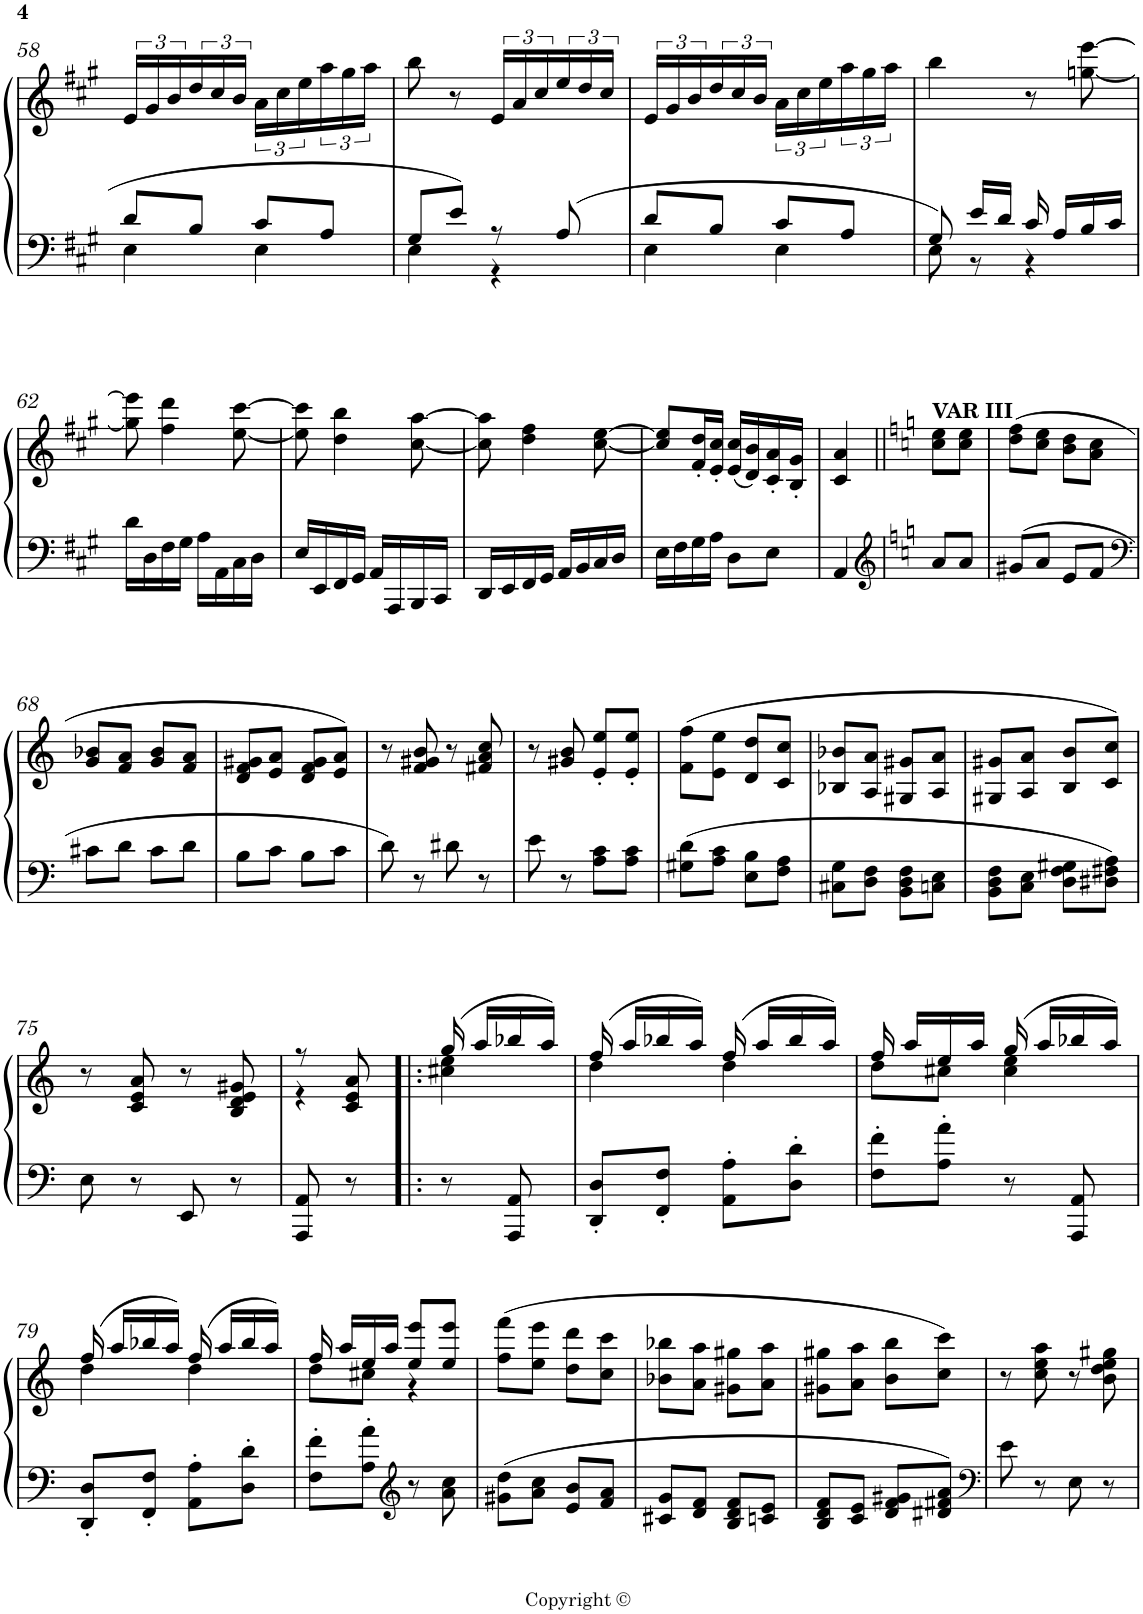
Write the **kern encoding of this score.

**kern	**kern
*part1	*part1
*staff2	*staff1
*I"Piano	*
*I'Pno.	*
!!LO:PB:g=z
*clefF4	*clefG2
*k[f#c#g#]	*k[f#c#g#]
*A:	*A:
*M2/4	*M2/4
=58	=58
*^	*
8d/L	4E\	24e/LL
.	.	24g#/
.	.	24b/
8B/J	.	24dd/
.	.	24cc#/
.	.	24b/JJ
8c#/L	4E\	24a\LL
.	.	24cc#\
.	.	24ee\
8A/J	.	24aa\
.	.	24gg#\
.	.	24aa\JJ
=59	=59	=59
8G#/L	4E\	8bb\
8e/J	.	8r
8r	4r	24e/LL
.	.	24a/
.	.	24cc#/
8A/	.	24ee/
.	.	24dd/
.	.	24cc#/JJ
=60	=60	=60
8d/L	4E\	24e/LL
.	.	24g#/
.	.	24b/
8B/J	.	24dd/
.	.	24cc#/
.	.	24b/JJ
8c#/L	4E\	24a\LL
.	.	24cc#\
.	.	24ee\
8A/J	.	24aa\
.	.	24gg#\
.	.	24aa\JJ
=61	=61	=61
8G#/	8E\	4bb\
16e/LL	8r	.
16d/JJ	.	.
16c#/	4r	8r
16A/LL	.	.
16B/	.	[8ggn\ [8eee\
16c#/JJ	.	.
*v	*v	*
!!LO:LB:g=z
=62	=62
16d\LL	8gg\] 8eee\]
16D\	.
16F#\	4ff#\ 4ddd\
16G#\JJ	.
16A\LL	.
16AA\	.
16C#\	[8ee\ [8ccc#\
16D\JJ	.
=63	=63
16E/LL	8ee\] 8ccc#\]
16EE/	.
16FF#/	4dd\ 4bb\
16GG#/JJ	.
16AA/LL	.
16AAA/	.
16BBB/	[8cc#\ [8aa\
16CC#/JJ	.
=64	=64
16DD/LL	8cc#\] 8aa\]
16EE/	.
16FF#/	4dd\ 4ff#\
16GG#/JJ	.
16AA/LL	.
16BB/	.
16C#/	[8cc#\ [8ee\
16D/JJ	.
=65	=65
16E\LL	8cc#/] 8ee/]L
16F#\	.
16G#\	16f#/' 16dd/'L
16A\JJ	16e/' 16cc#/'JJ
8D\L	(<16e/ 16cc#/LL
.	16d/ 16b/)
8E\J	16c#/' 16a/'
.	16B/' 16g#/'JJ
=66	=66
4AA/	4c#/ 4a/
=66X6||	=66X6||
*clefG2	*
*k[]	*k[]
!	!LO:TX:a:B:t=VAR III
8a/L	8cc\ 8ee\L
8a/J	8cc\ 8ee\J
=67	=67
8g#X/L	(>8dd\ 8ff\L
8a/J	8cc\ 8ee\J
8e/L	8b\ 8dd\L
8f/J	8a\ 8cc\J
!!LO:LB:g=z
=68	=68
*clefF4	*
8c#X\L	8g/ 8b-X/L
8d\J	8f/ 8a/J
8c#\L	8g/ 8b-/L
8d\J	8f/ 8a/J
=69	=69
8B\L	8d/ 8f/ 8g#X/L
8c\J	8e/ 8a/J
8B\L	8d/ 8f/ 8g#/L
8c\J	8e/ 8a/J)
=70	=70
8d\	8r
8r	8f/ 8g#X/ 8b/
8d#X\	8r
8r	8f#X/ 8a/ 8cc/
=71	=71
8e\	8r
8r	8g#X/ 8b/
8A\ 8c\L	8e/' 8ee/'L
8A\ 8c\J	8e/' 8ee/'J
=72	=72
8G#X\ 8d\L	(>8f\ 8ff\L
8A\ 8c\J	8e\ 8ee\J
8E\ 8B\L	8d/ 8dd/L
8F\ 8A\J	8c/ 8cc/J
=73	=73
8C#X\ 8G\L	8B-X/ 8b-X/L
8D\ 8F\J	8A/ 8a/J
8BB\ 8D\ 8F\L	8G#X/ 8g#X/L
8Cn\ 8E\J	8A/ 8a/J
=74	=74
8BB\ 8D\ 8F\L	8G#X/ 8g#X/L
8C\ 8E\J	8A/ 8a/J
8D\ 8F\ 8G#X\L	8B/ 8b/L
8D#X\ 8F#X\ 8A\J	8c/ 8cc/J)
!!LO:LB:g=z
=75	=75
8E\	8r
8r	8c/ 8e/ 8a/
8EE/	8r
8r	8B/ 8d/ 8e/ 8g#X/
=76	=76
*	*^
8AAA/ 8AA/	8r	4r
8r	8c/ 8e/ 8a/	.
=76X7!|:	=76X7!|:	=76X7!|:
8r	(>16gg/	4cc#X\ 4ee\
.	16aa/LL	.
8AAA/ 8AA/	16bb-X/	.
.	16aa/JJ)	.
=77	=77	=77
8DD/' 8D/'L	(>16ff/	4dd\
.	16aa/LL	.
8FF/' 8F/'J	16bb-X/	.
.	16aa/JJ)	.
8AA\' 8A\'L	(>16ff/	4dd\
.	16aa/LL	.
8D\' 8d\'J	16bb-/	.
.	16aa/JJ)	.
=78	=78	=78
8F\' 8f\'L	16ff/	8dd\L
.	16aa/LL	.
8A\' 8a\'J	16ee/	8cc#X\J
.	16aa/JJ	.
8r	(>16gg/	4cc#\ 4ee\
.	16aa/LL	.
8AAA/ 8AA/	16bb-X/	.
.	16aa/JJ)	.
!!LO:LB:g=z	!!
=79	=79	=79
8DD/' 8D/'L	(>16ff/	4dd\
.	16aa/LL	.
8FF/' 8F/'J	16bb-X/	.
.	16aa/JJ)	.
8AA\' 8A\'L	(>16ff/	4dd\
.	16aa/LL	.
8D\' 8d\'J	16bb-/	.
.	16aa/JJ)	.
=80	=80	=80
8F\' 8f\'L	16ff/	8dd\L
.	16aa/LL	.
8A\' 8a\'J	16ee/	8cc#X\J
.	16aa/JJ	.
*clefG2	*	*
8r	8ee/ 8eee/L	4r
8a\ 8cc\	8ee/ 8eee/J	.
*	*v	*v
=81	=81
8g#X\ 8dd\L	(>8ff\ 8fff\L
8a\ 8cc\J	8ee\ 8eee\J
8e/ 8b/L	8dd\ 8ddd\L
8f/ 8a/J	8cc\ 8ccc\J
=82	=82
8c#X/ 8g/L	8b-X\ 8bb-X\L
8d/ 8f/J	8a\ 8aa\J
8B/ 8d/ 8f/L	8g#X\ 8gg#X\L
8cn/ 8e/J	8a\ 8aa\J
=83	=83
8B/ 8d/ 8f/L	8g#X\ 8gg#X\L
8c/ 8e/J	8a\ 8aa\J
8d/ 8f/ 8g#X/L	8b\ 8bb\L
8d#X/ 8f#X/ 8a/J	8cc\ 8ccc\J)
=84	=84
*clefF4	*
8e\	8r
8r	8cc\ 8ee\ 8aa\
8E\	8r
8r	8b\ 8dd\ 8ee\ 8gg#X\
=	=
*-	*-
